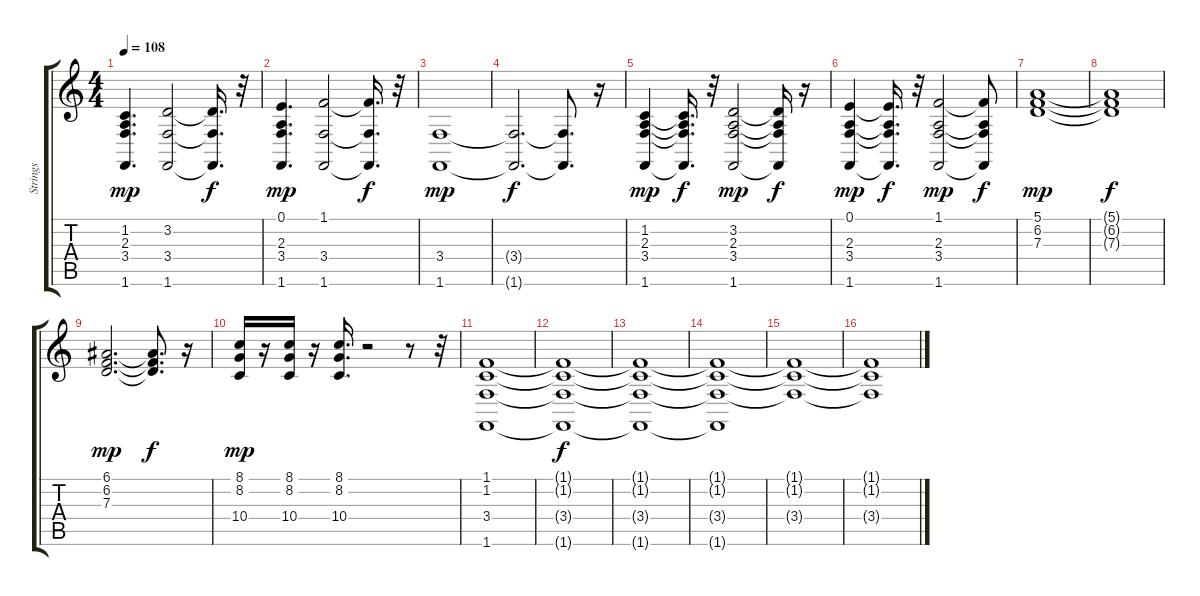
\track ("Strings             " "Strings   ") {instrument stringensemble1}
\staff {score tabs}
\tuning (E4 B3 G3 D3 A2 E2) {hide}
\ts (4 4)
\tempo 108
\clef g2
\ks c
(1.2 2.3 3.4 1.6).4{d dy mp} (3.2 3.4 1.6).2 (3.2{t} 3.4{t} 1.6{t}).16{d dy f} r.32 |
(0.1 2.3 3.4 1.6).4{d dy mp} (1.1 3.4 1.6).2 (1.1{t} 3.4{t} 1.6{t}).16{d dy f} r.32 |
(3.4 1.6).1{dy mp} |
(3.4{t} 1.6{t}).2{d dy f} (3.4{t} 1.6{t}).8{d} r.16 |
(1.2 2.3 3.4 1.6).4{dy mp} (1.2{t} 2.3{t} 3.4{t} 1.6{t}).16{d dy f} r.32 (3.2 2.3 3.4 1.6).2{dy mp} (3.2{t} 2.3{t} 3.4{t} 1.6{t}).16{dy f} r.16 |
(0.1 2.3 3.4 1.6).4{dy mp} (0.1{t} 2.3{t} 3.4{t} 1.6{t}).16{d dy f} r.32 (1.1 2.3 3.4 1.6).2{dy mp} (1.1{t} 2.3{t} 3.4{t} 1.6{t}).8{dy f} |
(5.1 6.2 7.3).1{dy mp} |
(5.1{t} 6.2{t} 7.3{t}).1{dy f} |
(6.1 6.2 7.3).2{d dy mp} (6.1{t} 6.2{t} 7.3{t}).8{d dy f} r.16 |
(8.1 8.2 10.4).16{dy mp} r.16 (8.1 8.2 10.4).16 r.16 (8.1 8.2 10.4).16{d} r.2 r.8 r.32 |
(1.1 1.2 3.4 1.6).1 |
(1.1{t} 1.2{t} 3.4{t} 1.6{t}).1{dy f} |
(1.1{t} 1.2{t} 3.4{t} 1.6{t}).1 |
(1.1{t} 1.2{t} 3.4{t} 1.6{t}).1 |
(1.1{t} 1.2{t} 3.4{t}).1 |
(1.1{t} 1.2{t} 3.4{t}).1
